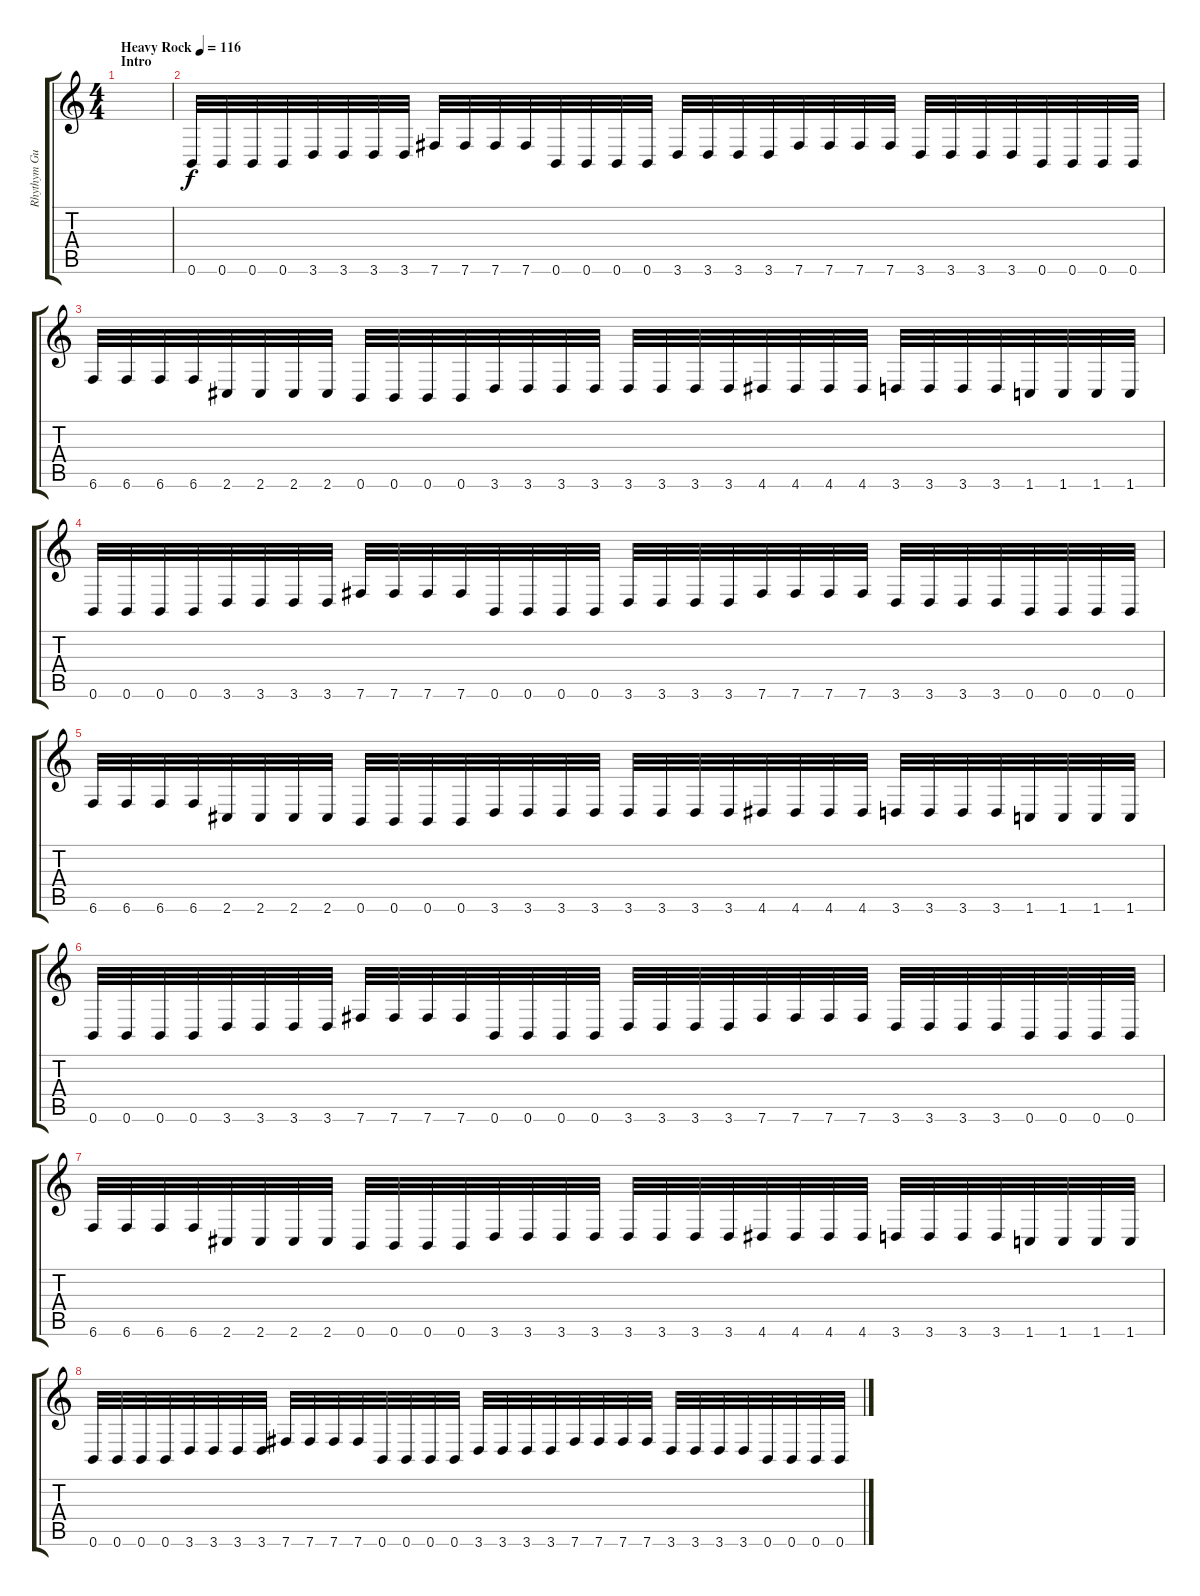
\track ("Rhythym Guitar II" "Rhythym Gu") {instrument overdrivenguitar}
\staff {score tabs}
\tuning (B3 Gb3 D3 A2 E2 B1) {hide}
\ts (4 4)
\section ("" "Intro")
\tempo (116 "Heavy Rock")
\clef g2
\ks c
|
0.6.32 0.6.32 0.6.32 0.6.32 3.6.32 3.6.32 3.6.32 3.6.32 7.6.32 7.6.32 7.6.32 7.6.32 0.6.32 0.6.32 0.6.32 0.6.32 3.6.32 3.6.32 3.6.32 3.6.32 7.6.32 7.6.32 7.6.32 7.6.32 3.6.32 3.6.32 3.6.32 3.6.32 0.6.32 0.6.32 0.6.32 0.6.32 |
6.6.32 6.6.32 6.6.32 6.6.32 2.6.32 2.6.32 2.6.32 2.6.32 0.6.32 0.6.32 0.6.32 0.6.32 3.6.32 3.6.32 3.6.32 3.6.32 3.6.32 3.6.32 3.6.32 3.6.32 4.6.32 4.6.32 4.6.32 4.6.32 3.6.32 3.6.32 3.6.32 3.6.32 1.6.32 1.6.32 1.6.32 1.6.32 |
0.6.32 0.6.32 0.6.32 0.6.32 3.6.32 3.6.32 3.6.32 3.6.32 7.6.32 7.6.32 7.6.32 7.6.32 0.6.32 0.6.32 0.6.32 0.6.32 3.6.32 3.6.32 3.6.32 3.6.32 7.6.32 7.6.32 7.6.32 7.6.32 3.6.32 3.6.32 3.6.32 3.6.32 0.6.32 0.6.32 0.6.32 0.6.32 |
6.6.32 6.6.32 6.6.32 6.6.32 2.6.32 2.6.32 2.6.32 2.6.32 0.6.32 0.6.32 0.6.32 0.6.32 3.6.32 3.6.32 3.6.32 3.6.32 3.6.32 3.6.32 3.6.32 3.6.32 4.6.32 4.6.32 4.6.32 4.6.32 3.6.32 3.6.32 3.6.32 3.6.32 1.6.32 1.6.32 1.6.32 1.6.32 |
0.6.32 0.6.32 0.6.32 0.6.32 3.6.32 3.6.32 3.6.32 3.6.32 7.6.32 7.6.32 7.6.32 7.6.32 0.6.32 0.6.32 0.6.32 0.6.32 3.6.32 3.6.32 3.6.32 3.6.32 7.6.32 7.6.32 7.6.32 7.6.32 3.6.32 3.6.32 3.6.32 3.6.32 0.6.32 0.6.32 0.6.32 0.6.32 |
6.6.32 6.6.32 6.6.32 6.6.32 2.6.32 2.6.32 2.6.32 2.6.32 0.6.32 0.6.32 0.6.32 0.6.32 3.6.32 3.6.32 3.6.32 3.6.32 3.6.32 3.6.32 3.6.32 3.6.32 4.6.32 4.6.32 4.6.32 4.6.32 3.6.32 3.6.32 3.6.32 3.6.32 1.6.32 1.6.32 1.6.32 1.6.32 |
0.6.32 0.6.32 0.6.32 0.6.32 3.6.32 3.6.32 3.6.32 3.6.32 7.6.32 7.6.32 7.6.32 7.6.32 0.6.32 0.6.32 0.6.32 0.6.32 3.6.32 3.6.32 3.6.32 3.6.32 7.6.32 7.6.32 7.6.32 7.6.32 3.6.32 3.6.32 3.6.32 3.6.32 0.6.32 0.6.32 0.6.32 0.6.32
